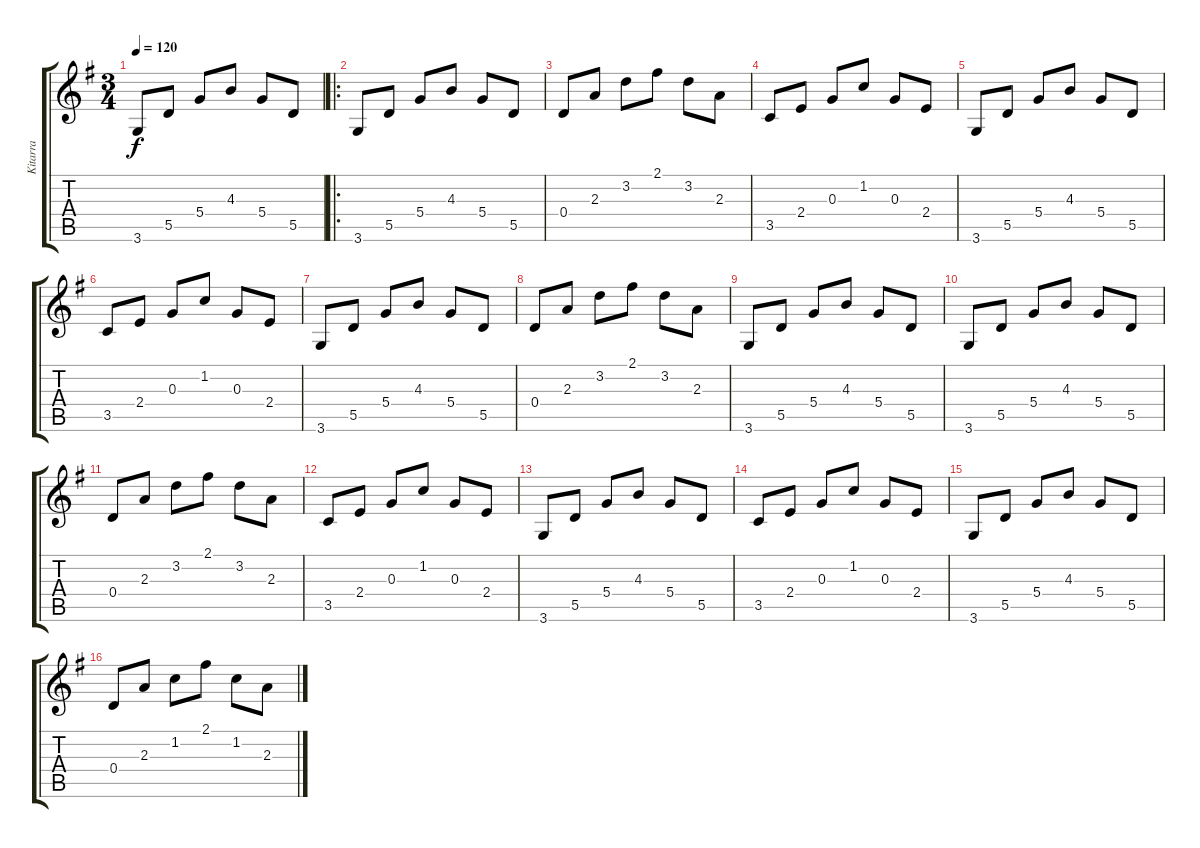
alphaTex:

\track ("Kitarra" "Kitarra") {instrument acousticguitarnylon}
\staff {score tabs}
\tuning (E4 B3 G3 D3 A2 E2) {hide}
\ts (3 4)
\tempo 120
\clef g2
\ks g
3.6.8{dy f} 5.5.8 5.4.8 4.3.8 5.4.8 5.5.8 |
\ro
3.6.8 5.5.8 5.4.8 4.3.8 5.4.8 5.5.8 |
0.4.8 2.3.8 3.2.8 2.1.8 3.2.8 2.3.8 |
3.5.8 2.4.8 0.3.8 1.2.8 0.3.8 2.4.8 |
3.6.8 5.5.8 5.4.8 4.3.8 5.4.8 5.5.8 |
3.5.8 2.4.8 0.3.8 1.2.8 0.3.8 2.4.8 |
3.6.8 5.5.8 5.4.8 4.3.8 5.4.8 5.5.8 |
0.4.8 2.3.8 3.2.8 2.1.8 3.2.8 2.3.8 |
3.6.8 5.5.8 5.4.8 4.3.8 5.4.8 5.5.8 |
3.6.8 5.5.8 5.4.8 4.3.8 5.4.8 5.5.8 |
0.4.8 2.3.8 3.2.8 2.1.8 3.2.8 2.3.8 |
3.5.8 2.4.8 0.3.8 1.2.8 0.3.8 2.4.8 |
3.6.8 5.5.8 5.4.8 4.3.8 5.4.8 5.5.8 |
3.5.8 2.4.8 0.3.8 1.2.8 0.3.8 2.4.8 |
3.6.8 5.5.8 5.4.8 4.3.8 5.4.8 5.5.8 |
0.4.8 2.3.8 1.2.8 2.1.8 1.2.8 2.3.8
